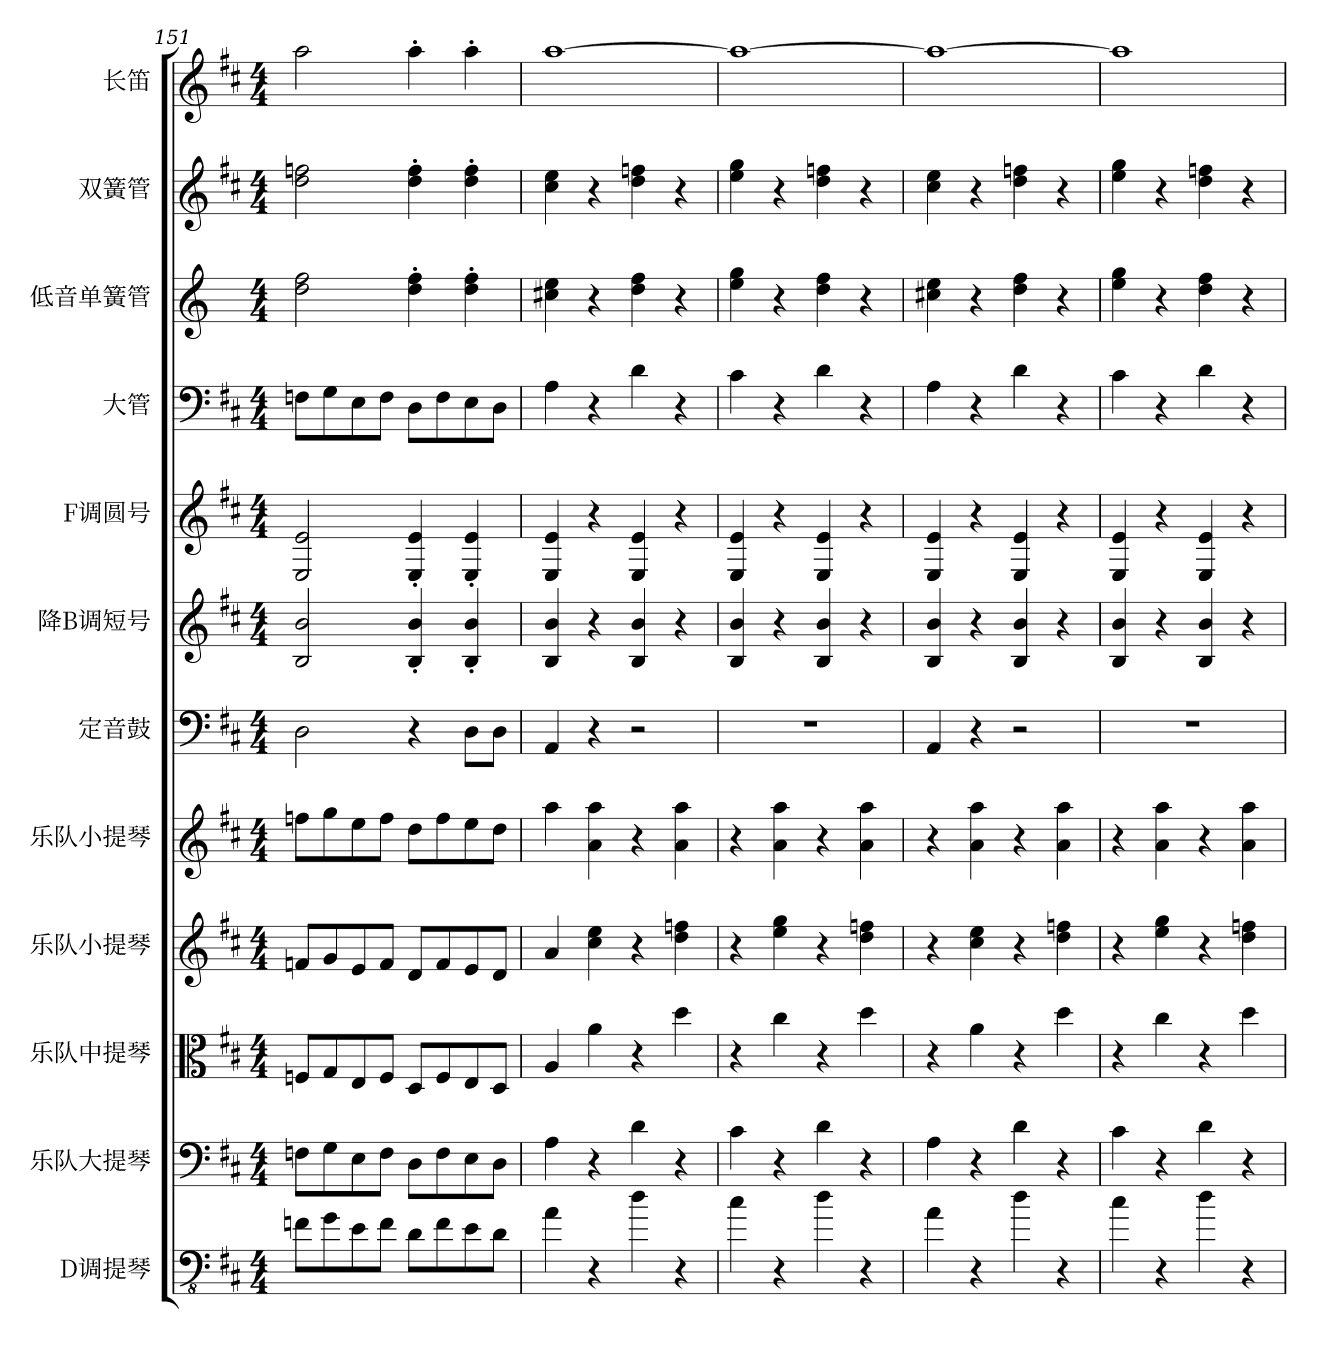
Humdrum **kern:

**kern	**kern	**kern	**kern	**kern	**kern	**kern	**kern	**kern	**kern	**kern	**kern
*part12	*part11	*part10	*part9	*part8	*part7	*part6	*part5	*part4	*part3	*part2	*part1
*staff12	*staff11	*staff10	*staff9	*staff8	*staff7	*staff6	*staff5	*staff4	*staff3	*staff2	*staff1
*I"D调提琴	*I"乐队大提琴	*I"乐队中提琴	*I"乐队小提琴	*I"乐队小提琴	*I"定音鼓	*I"降B调短号	*I"F调圆号	*I"大管	*I"低音单簧管	*I"双簧管	*I"长笛
*clefFv4	*clefF4	*clefC3	*clefG2	*clefG2	*clefF4	*clefG2	*clefG2	*clefF4	*clefG2	*clefG2	*clefG2
*ITrd7c12	*	*	*	*	*	*ITrd1c2	*ITrd4c7	*	*ITrd8c14	*	*
*k[f#c#]	*k[f#c#]	*k[f#c#]	*k[f#c#]	*k[f#c#]	*k[f#c#]	*k[]	*k[f#]	*k[f#c#]	*k[]	*k[f#c#]	*k[f#c#]
*M4/4	*M4/4	*M4/4	*M4/4	*M4/4	*M4/4	*M4/4	*M4/4	*M4/4	*M4/4	*M4/4	*M4/4
=151	=151	=151	=151	=151	=151	=151	=151	=151	=151	=151	=151
8FFn\L	8Fn\L	8Fn/L	8fn/L	8ffn\L	2D\	2A/ 2a/	2AA/ 2A/	8Fn\L	2d\ 2f\	2dd\ 2ffn\	2aa\
8GG\	8G\	8G/	8g/	8gg\	.	.	.	8G\	.	.	.
8EE\	8E\	8E/	8e/	8ee\	.	.	.	8E\	.	.	.
8FF\J	8F\J	8F/J	8f/J	8ff\J	.	.	.	8F\J	.	.	.
8DD\L	8D\L	8D/L	8d/L	8dd\L	4r	4A/' 4a/'	4AA/' 4A/'	8D\L	4d\' 4f\'	4dd\' 4ff\'	4aa'\
8FF\	8F\	8F/	8f/	8ff\	.	.	.	8F\	.	.	.
8EE\	8E\	8E/	8e/	8ee\	8D\L	4A/' 4a/'	4AA/' 4A/'	8E\	4d\' 4f\'	4dd\' 4ff\'	4aa'\
8DD\J	8D\J	8D/J	8d/J	8dd\J	8D\J	.	.	8D\J	.	.	.
=152	=152	=152	=152	=152	=152	=152	=152	=152	=152	=152	=152
4AA\	4A\	4A/	4a/	4aa\	4AA/	4A/ 4a/	4AA/ 4A/	4A\	4c#X\ 4e\	4cc#\ 4ee\	[1aa
4r	4r	4a\	4cc#\ 4ee\	4a\ 4aa\	4r	4r	4r	4r	4r	4r	.
4D\	4d\	4r	4r	4r	2r	4A/ 4a/	4AA/ 4A/	4d\	4d\ 4f\	4dd\ 4ffn\	.
4r	4r	4dd\	4dd\ 4ffn\	4a\ 4aa\	.	4r	4r	4r	4r	4r	.
=153	=153	=153	=153	=153	=153	=153	=153	=153	=153	=153	=153
4C#\	4c#\	4r	4r	4r	1r	4A/ 4a/	4AA/ 4A/	4c#\	4e\ 4g\	4ee\ 4gg\	1aa_
4r	4r	4cc#\	4ee\ 4gg\	4a\ 4aa\	.	4r	4r	4r	4r	4r	.
4D\	4d\	4r	4r	4r	.	4A/ 4a/	4AA/ 4A/	4d\	4d\ 4f\	4dd\ 4ffn\	.
4r	4r	4dd\	4dd\ 4ffn\	4a\ 4aa\	.	4r	4r	4r	4r	4r	.
=154	=154	=154	=154	=154	=154	=154	=154	=154	=154	=154	=154
4AA\	4A\	4r	4r	4r	4AA/	4A/ 4a/	4AA/ 4A/	4A\	4c#X\ 4e\	4cc#\ 4ee\	1aa_
4r	4r	4a\	4cc#\ 4ee\	4a\ 4aa\	4r	4r	4r	4r	4r	4r	.
4D\	4d\	4r	4r	4r	2r	4A/ 4a/	4AA/ 4A/	4d\	4d\ 4f\	4dd\ 4ffn\	.
4r	4r	4dd\	4dd\ 4ffn\	4a\ 4aa\	.	4r	4r	4r	4r	4r	.
!!LO:PB:g=z
=155	=155	=155	=155	=155	=155	=155	=155	=155	=155	=155	=155
4C#\	4c#\	4r	4r	4r	1r	4A/ 4a/	4AA/ 4A/	4c#\	4e\ 4g\	4ee\ 4gg\	1aa]
4r	4r	4cc#\	4ee\ 4gg\	4a\ 4aa\	.	4r	4r	4r	4r	4r	.
4D\	4d\	4r	4r	4r	.	4A/ 4a/	4AA/ 4A/	4d\	4d\ 4f\	4dd\ 4ffn\	.
4r	4r	4dd\	4dd\ 4ffn\	4a\ 4aa\	.	4r	4r	4r	4r	4r	.
=	=	=	=	=	=	=	=	=	=	=	=
*-	*-	*-	*-	*-	*-	*-	*-	*-	*-	*-	*-
